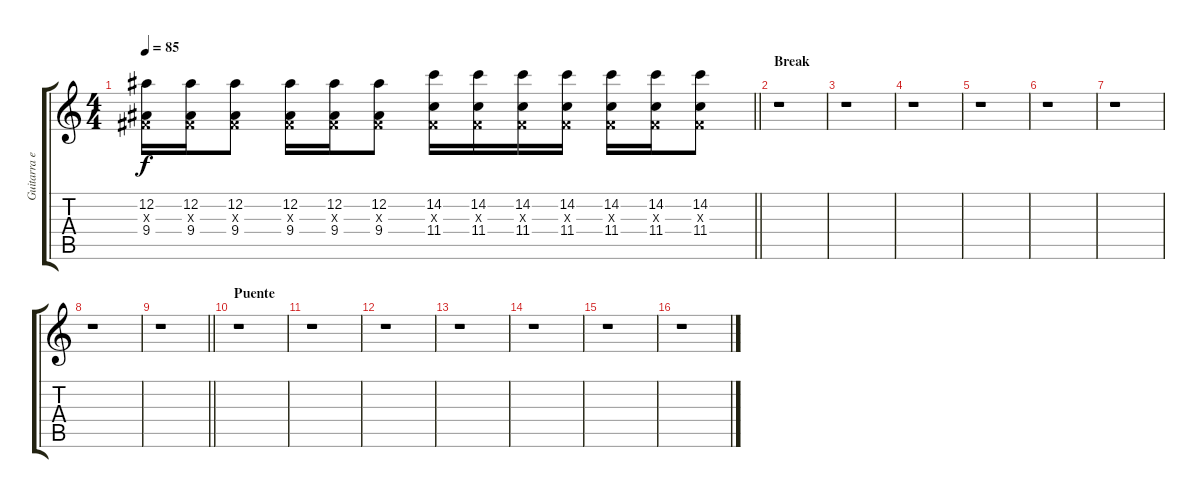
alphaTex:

\track ("Guitarra extra" "Guitarra e") {instrument distortionguitar}
\staff {score tabs}
\tuning (Eb4 Bb3 Gb3 Db3 Ab2 Eb2) {hide}
\ts (4 4)
\tempo 85
\clef g2
\barLineRight lightlight
\ks c
(12.2 0.3{x} 9.4).16{dy f} (12.2 0.3{x} 9.4).16 (12.2 0.3{x} 9.4).8 (12.2 0.3{x} 9.4).16 (12.2 0.3{x} 9.4).16 (12.2 0.3{x} 9.4).8 (14.2 0.3{x} 11.4).16 (14.2 0.3{x} 11.4).16 (14.2 0.3{x} 11.4).16 (14.2 0.3{x} 11.4).16 (14.2 0.3{x} 11.4).16 (14.2 0.3{x} 11.4).16 (14.2 0.3{x} 11.4).8 |
\section ("" "Break")
r.1 |
r.1 |
r.1 |
r.1 |
r.1 |
r.1 |
r.1 |
\barLineRight lightlight
r.1 |
\section ("" "Puente")
r.1 |
r.1 |
r.1 |
r.1 |
r.1 |
r.1 |
r.1
